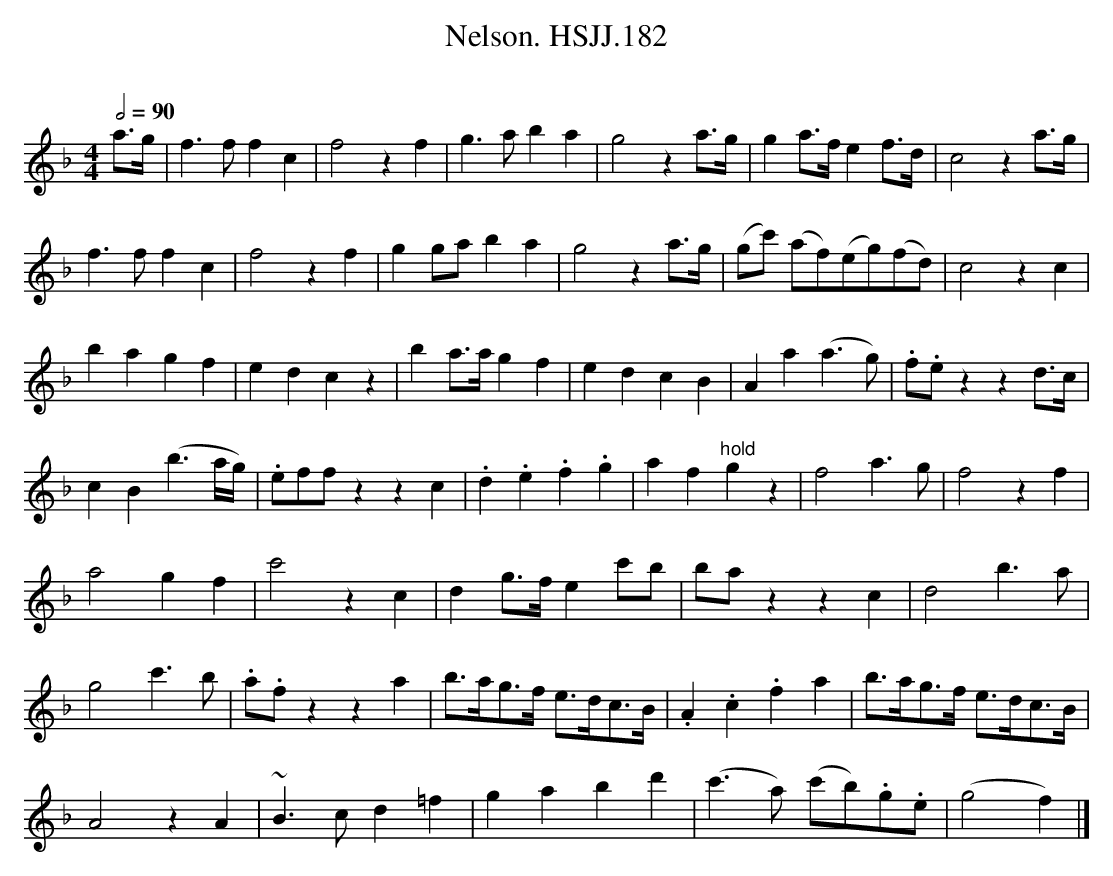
X:1
T:Nelson. HSJJ.182
M:4/4
L:1/8
Q:1/2=90
O:
K:F
a>g|f3ff2c2|f4z2f2|g3ab2a2|g4z2a>g|g2a>fe2f>d|c4z2a>g|
f3ff2c2|f4z2f2|g2gab2a2|g4z2a>g|(gc') (af)(eg)(fd)|c4z2c2|
b2a2g2f2|e2d2c2z2|b2a>ag2f2|e2d2c2B2|A2a2(a3g)|.f.ez2z2d>c|
c2B2(b3a/g/)|.effz2z2c2|.d2.e2.f2.g2|a2f2"hold"g2z2|f4a3g|f4z2f2|
a4g2f2|c'4z2c2|d2g>fe2c'b|baz2z2c2|d4b3-a|
g4c'3b|.a.fz2z2a2|b>ag>f e>dc>B|.A2.c2.f2a2|b>ag>f e>dc>B|
A4z2A2|~B3cd2=f2|g2a2b2d'2|(c'3a) (c'b).g.e|(g4f2)|]
